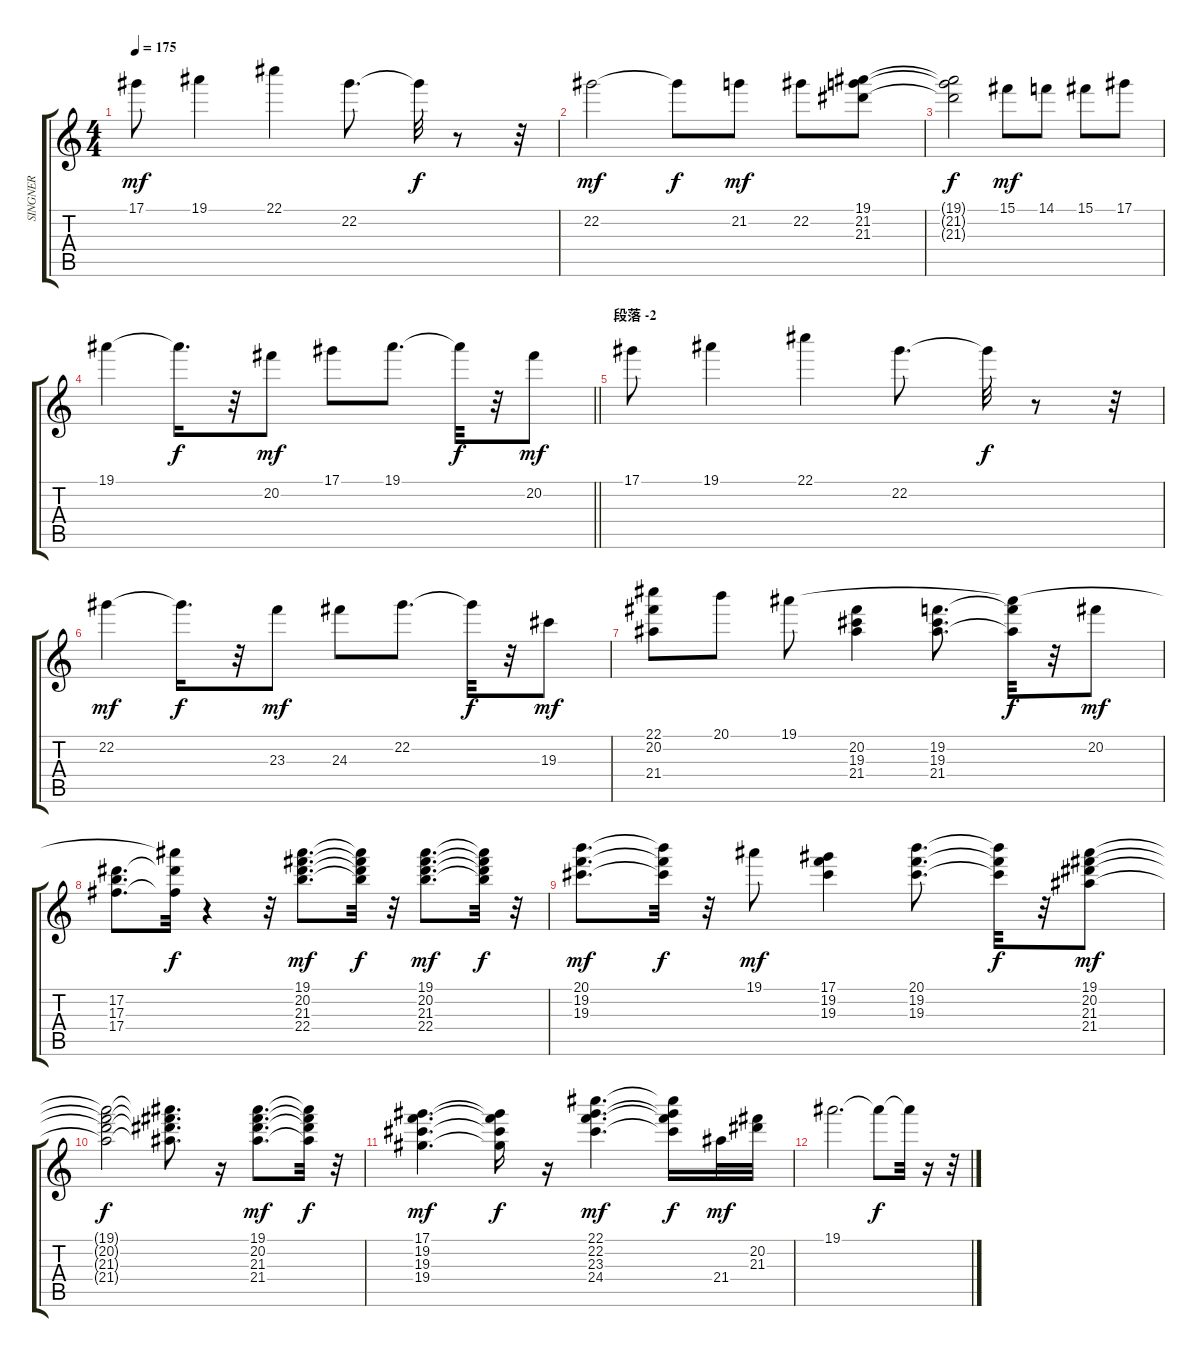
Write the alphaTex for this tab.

\track ("SINGNER" "SINGNER") {instrument acousticguitarnylon}
\staff {score tabs}
\tuning (Eb4 Bb3 Gb3 Db3 Ab2 Eb2) {hide}
\ts (4 4)
\tempo 175
\clef g2
\ks c
17.1.8{dy mf} 19.1.4 22.1.4 22.2.8{d} 22.2{t}.32{dy f} r.8 r.32 |
22.2.2{dy mf} 22.2{t}.8{dy f} 21.2.8{dy mf} 22.2.8 (19.1 21.2 21.3).8 |
(19.1{t} 21.2{t} 21.3{t}).2{dy f} 15.1.8{dy mf} 14.1.8 15.1.8 17.1.8 |
\barLineRight lightlight
19.1.4 19.1{t}.16{d dy f} r.32 20.2.8{dy mf} 17.1.8 19.1.8{d} 19.1{t}.32{dy f} r.32 20.2.8{dy mf} |
\section ("" "段落 -2")
17.1.8 19.1.4 22.1.4 22.2.8{d} 22.2{t}.32{dy f} r.8 r.32 |
22.2.4{dy mf} 22.2{t}.16{d dy f} r.32 23.3.8{dy mf} 24.3.8 22.2.8{d} 22.2{t}.32{dy f} r.32 19.3.8{dy mf} |
(22.1 20.2 21.4).8 20.1.8 19.1.8 (20.2 19.3 21.4).4 (19.2 19.3 21.4).8{d} (19.1{t} 19.2{t} 21.4{t}).32{dy f} r.32 20.2.8{dy mf} |
(17.2 17.3 17.4).8{d} (19.1{t} 17.2{t} 17.4{t}).32{dy f} r.4 r.32 (19.1 20.2 21.3 22.4).8{d dy mf} (19.1{t} 20.2{t} 21.3{t} 22.4{t}).32{dy f} r.32 (19.1 20.2 21.3 22.4).8{d dy mf} (19.1{t} 20.2{t} 21.3{t} 22.4{t}).32{dy f} r.32 |
(20.1 19.2 19.3).8{d dy mf} (20.1{t} 19.2{t} 19.3{t}).32{dy f} r.32 19.1.8{dy mf} (17.1 19.2 19.3).4 (20.1 19.2 19.3).8{d} (20.1{t} 19.2{t} 19.3{t}).32{dy f} r.32 (19.1 20.2 21.3 21.4).8{dy mf} |
(19.1{t} 20.2{t} 21.3{t} 21.4{t}).2{dy f} (19.1{t} 20.2{t} 21.3{t} 21.4{t}).8{d} r.16 (19.1 20.2 21.3 21.4).8{d dy mf} (19.1{t} 20.2{t} 21.3{t} 21.4{t}).32{dy f} r.32 |
(17.1 19.2 19.3 19.4).4{d dy mf} (17.1{t} 19.2{t} 19.3{t} 19.4{t}).16{dy f} r.16 (22.1 22.2 23.3 24.4).4{d dy mf} (22.1{t} 22.2{t} 23.3{t} 24.4{t}).16{dy f} 21.4.32{dy mf} (20.2 21.3).32 |
19.1.2{d} 19.1{t}.8{dy f} 19.1{t}.32 r.16 r.32
